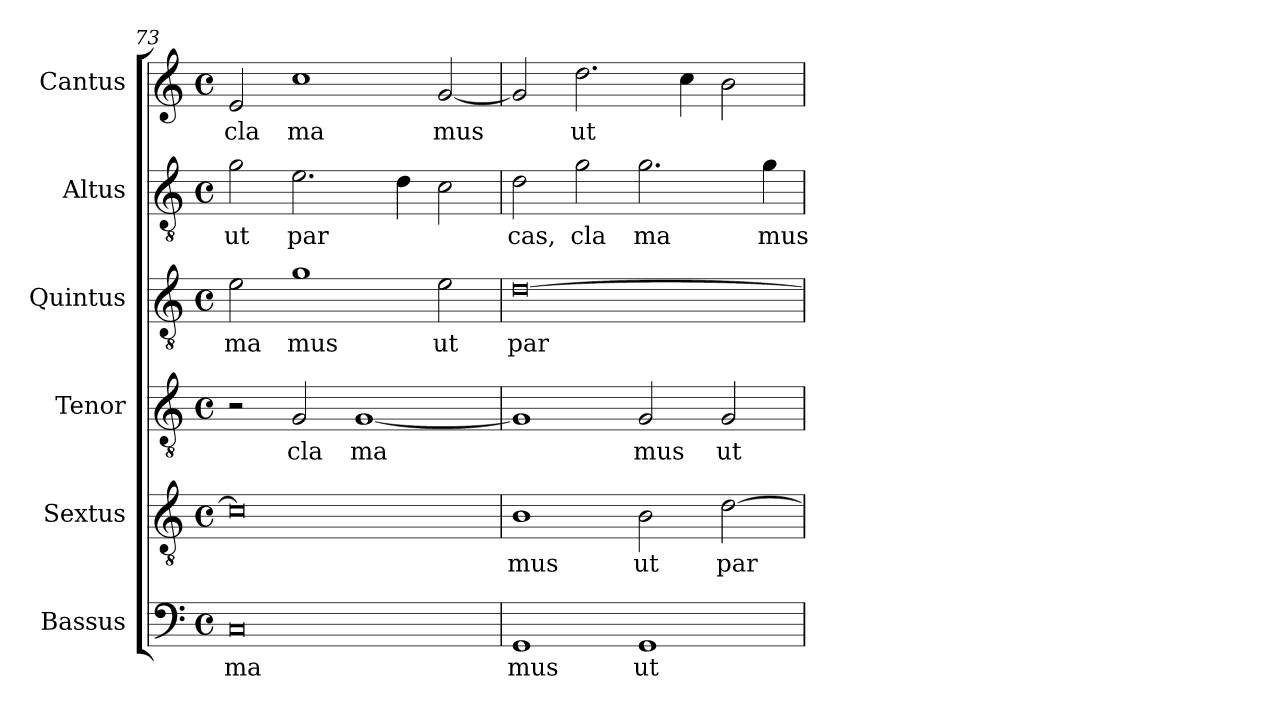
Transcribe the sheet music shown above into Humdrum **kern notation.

**kern	**text	**kern	**text	**kern	**text	**kern	**text	**kern	**text	**kern	**text
*part6	*part6	*part5	*part5	*part4	*part4	*part3	*part3	*part2	*part2	*part1	*part1
*staff6	*staff6	*staff5	*staff5	*staff4	*staff4	*staff3	*staff3	*staff2	*staff2	*staff1	*staff1
*I"Bassus	*	*I"Sextus	*	*I"Tenor	*	*I"Quintus	*	*I"Altus	*	*I"Cantus	*
*clefF4	*	*clefGv2	*	*clefGv2	*	*clefGv2	*	*clefGv2	*	*clefG2	*
*M4/4	*	*M4/4	*	*M4/4	*	*M4/4	*	*M4/4	*	*M4/4	*
*met(c)	*	*met(c)	*	*met(c)	*	*met(c)	*	*met(c)	*	*met(c)	*
=73	=73	=73	=73	=73	=73	=73	=73	=73	=73	=73	=73
!	!LO:LY:b:cj	!	!	!	!	!	!LO:LY:b:cj	!	!LO:LY:b:cj	!	!LO:LY:b:cj
0C	ma	0c]	.	2r	.	2e\	ma	2g\	ut	2e/	cla
!	!	!	!	!	!LO:LY:b:cj	!	!LO:LY:b:cj	!	!LO:LY:b	!	!LO:LY:b:cj
.	.	.	.	2G/	cla	1g	mus	2.e\	par	1cc	ma
!	!	!	!	!	!LO:LY:b:cj	!	!	!	!	!	!
.	.	.	.	[<1G	ma	.	.	.	.	.	.
.	.	.	.	.	.	.	.	4d\	.	.	.
!	!	!	!	!	!	!	!LO:LY:b:cj	!	!	!	!LO:LY:b
.	.	.	.	.	.	2e\	ut	2c\	.	[<2g/	mus
=74	=74	=74	=74	=74	=74	=74	=74	=74	=74	=74	=74
!	!LO:LY:b:cj	!	!LO:LY:b:cj	!	!	!	!LO:LY:b:cj	!	!LO:LY:b:cj	!	!
1GG	mus	1B	mus	1G]	.	[>0d	par	2d\	cas,	2g/]	.
!	!	!	!	!	!	!	!	!	!LO:LY:b:cj	!	!LO:LY:b:cj
.	.	.	.	.	.	.	.	2g\	cla	2.dd\	ut
!	!LO:LY:b:cj	!	!LO:LY:b:cj	!	!LO:LY:b:cj	!	!	!	!LO:LY:b:cj	!	!
1GG	ut	2B\	ut	2G/	mus	.	.	2.g\	ma	.	.
.	.	.	.	.	.	.	.	.	.	4cc\	.
!	!	!	!LO:LY:b	!	!LO:LY:b:cj	!	!	!	!	!	!
.	.	[>2d\	par	2G/	ut	.	.	.	.	2b\	.
!	!	!	!	!	!	!	!	!	!LO:LY:b:cj	!	!
.	.	.	.	.	.	.	.	4g\	mus	.	.
=	=	=	=	=	=	=	=	=	=	=	=
*-	*-	*-	*-	*-	*-	*-	*-	*-	*-	*-	*-
